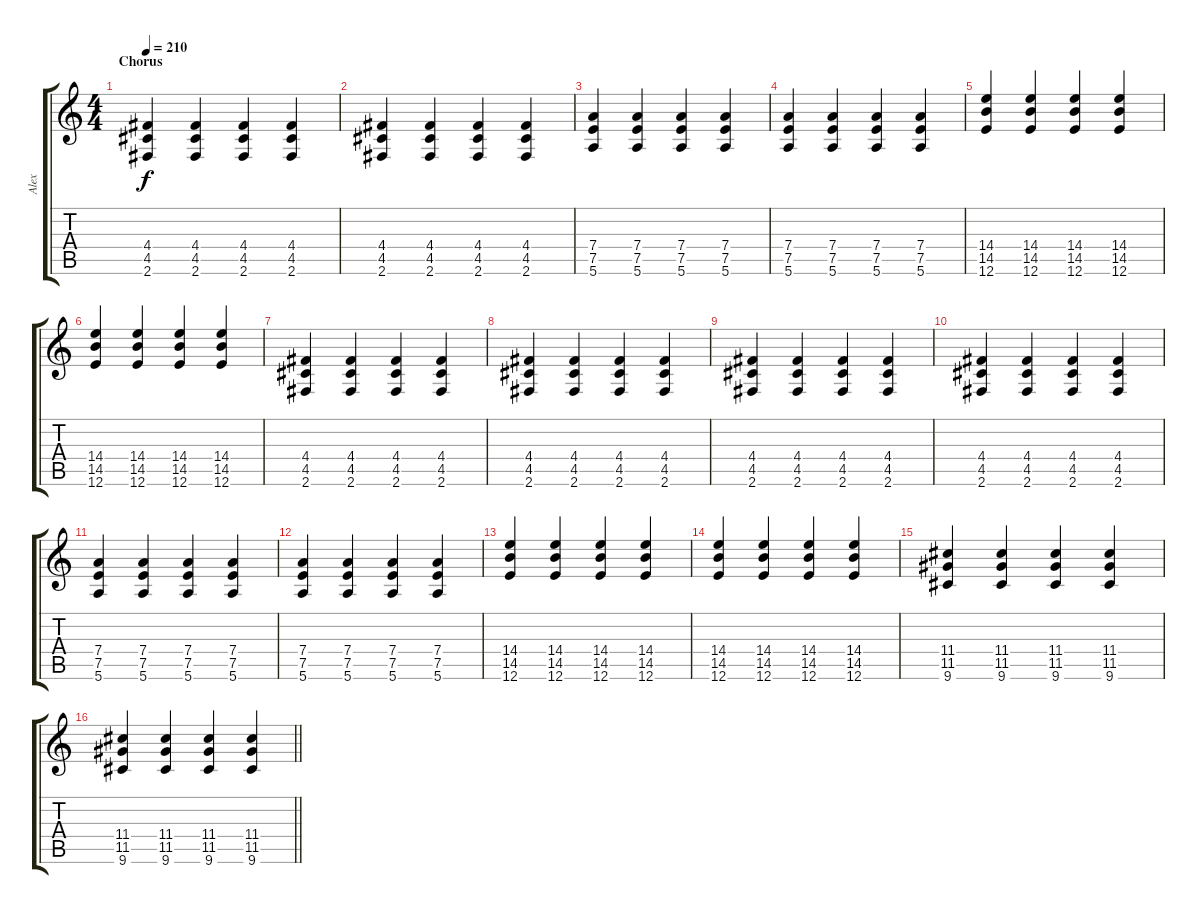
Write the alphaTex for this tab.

\track ("Alex" "Alex") {instrument overdrivenguitar}
\staff {score tabs}
\tuning (E4 B3 G3 D3 A2 E2) {hide}
\ts (4 4)
\section ("" "Chorus")
\tempo 210
\clef g2
\ks c
(4.4 4.5 2.6).4{dy f} (4.4 4.5 2.6).4 (4.4 4.5 2.6).4 (4.4 4.5 2.6).4 |
(4.4 4.5 2.6).4 (4.4 4.5 2.6).4 (4.4 4.5 2.6).4 (4.4 4.5 2.6).4 |
(7.4 7.5 5.6).4 (7.4 7.5 5.6).4 (7.4 7.5 5.6).4 (7.4 7.5 5.6).4 |
(7.4 7.5 5.6).4 (7.4 7.5 5.6).4 (7.4 7.5 5.6).4 (7.4 7.5 5.6).4 |
(14.4 14.5 12.6).4 (14.4 14.5 12.6).4 (14.4 14.5 12.6).4 (14.4 14.5 12.6).4 |
(14.4 14.5 12.6).4 (14.4 14.5 12.6).4 (14.4 14.5 12.6).4 (14.4 14.5 12.6).4 |
(4.4 4.5 2.6).4 (4.4 4.5 2.6).4 (4.4 4.5 2.6).4 (4.4 4.5 2.6).4 |
(4.4 4.5 2.6).4 (4.4 4.5 2.6).4 (4.4 4.5 2.6).4 (4.4 4.5 2.6).4 |
(4.4 4.5 2.6).4 (4.4 4.5 2.6).4 (4.4 4.5 2.6).4 (4.4 4.5 2.6).4 |
(4.4 4.5 2.6).4 (4.4 4.5 2.6).4 (4.4 4.5 2.6).4 (4.4 4.5 2.6).4 |
(7.4 7.5 5.6).4 (7.4 7.5 5.6).4 (7.4 7.5 5.6).4 (7.4 7.5 5.6).4 |
(7.4 7.5 5.6).4 (7.4 7.5 5.6).4 (7.4 7.5 5.6).4 (7.4 7.5 5.6).4 |
(14.4 14.5 12.6).4 (14.4 14.5 12.6).4 (14.4 14.5 12.6).4 (14.4 14.5 12.6).4 |
(14.4 14.5 12.6).4 (14.4 14.5 12.6).4 (14.4 14.5 12.6).4 (14.4 14.5 12.6).4 |
(11.4 11.5 9.6).4 (11.4 11.5 9.6).4 (11.4 11.5 9.6).4 (11.4 11.5 9.6).4 |
\barLineRight lightlight
(11.4 11.5 9.6).4 (11.4 11.5 9.6).4 (11.4 11.5 9.6).4 (11.4 11.5 9.6).4
